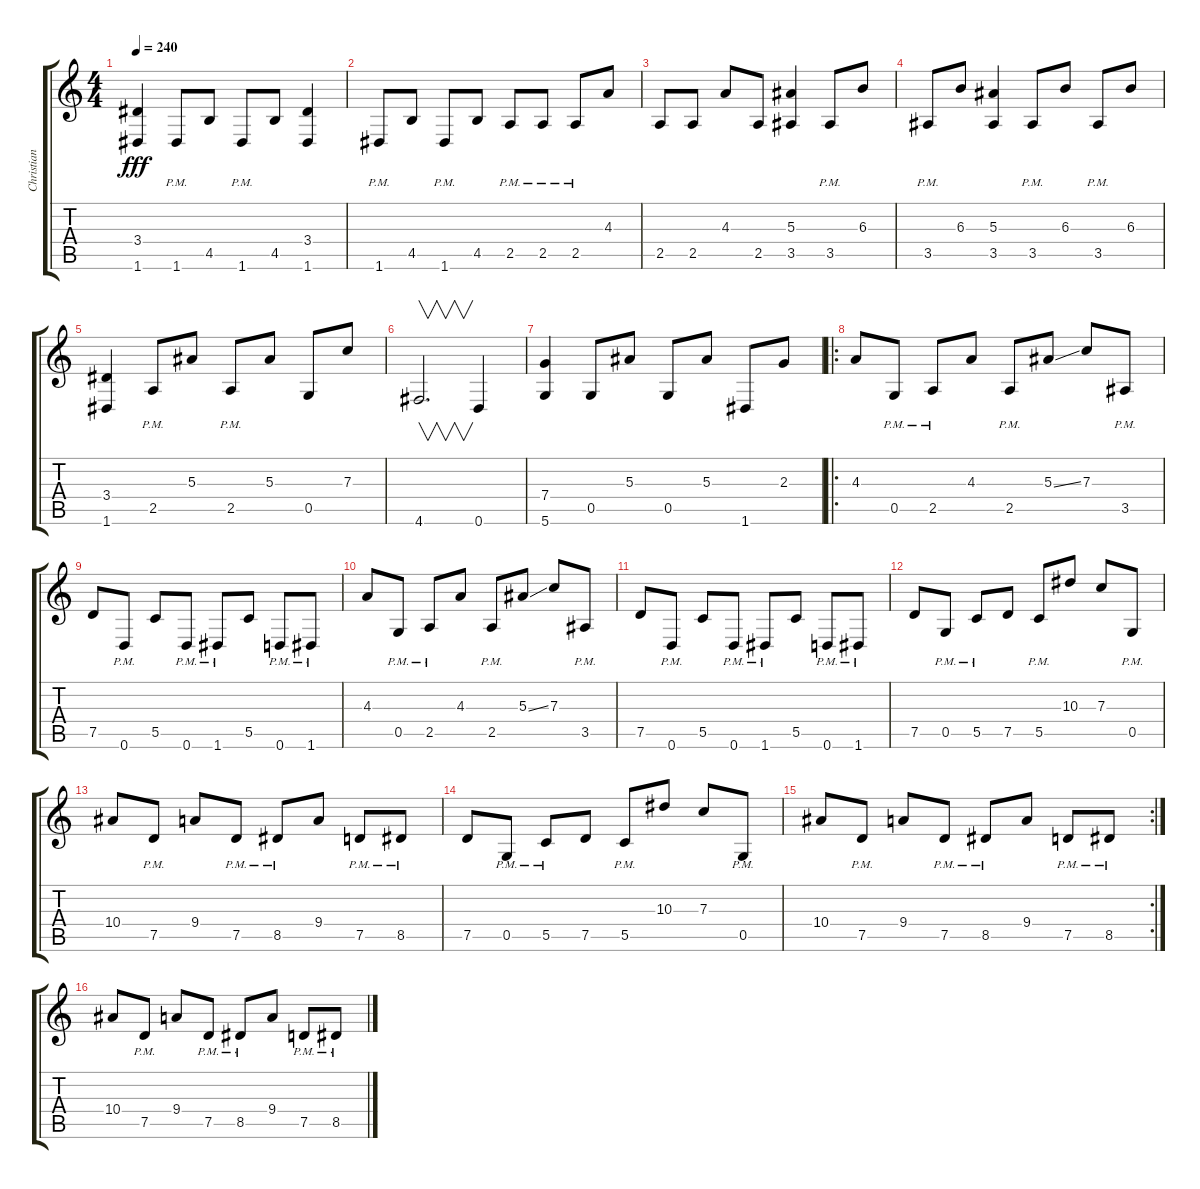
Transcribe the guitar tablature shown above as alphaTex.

\track ("Christian Muenzer" "Christian ") {instrument distortionguitar}
\staff {score tabs}
\tuning (D4 A3 F3 C3 G2 D2) {hide}
\ts (4 4)
\tempo 240
\clef g2
\ks c
(3.4 1.6).4{dy fff} 1.6{pm}.8 4.5.8 1.6{pm}.8 4.5.8 (3.4 1.6).4 |
1.6{pm}.8 4.5.8 1.6{pm}.8 4.5.8 2.5{pm}.8 2.5{pm}.8 2.5{pm}.8 4.3.8 |
2.5.8 2.5.8 4.3.8 2.5.8 (5.3 3.5).4 3.5{pm}.8 6.3.8 |
3.5{pm}.8 6.3.8 (5.3 3.5).4 3.5{pm}.8 6.3.8 3.5{pm}.8 6.3.8 |
(3.4 1.6).4 2.5{pm}.8 5.3.8 2.5{pm}.8 5.3.8 0.5.8 7.3.8 |
4.6.2{v d} 0.6.4 |
(7.4 5.6).4 0.5.8 5.3.8 0.5.8 5.3.8 1.6.8 2.3.8 |
\ro
4.3.8 0.5{pm}.8 2.5{pm}.8 4.3.8 2.5{pm}.8 5.3{ss}.8 7.3.8 3.5{pm}.8 |
7.5.8 0.6{pm}.8 5.5.8 0.6{pm}.8 1.6{pm}.8 5.5.8 0.6{pm}.8 1.6{pm}.8 |
4.3.8 0.5{pm}.8 2.5{pm}.8 4.3.8 2.5{pm}.8 5.3{ss}.8 7.3.8 3.5{pm}.8 |
7.5.8 0.6{pm}.8 5.5.8 0.6{pm}.8 1.6{pm}.8 5.5.8 0.6{pm}.8 1.6{pm}.8 |
7.5.8 0.5{pm}.8 5.5{pm}.8 7.5.8 5.5{pm}.8 10.3.8 7.3.8 0.5{pm}.8 |
10.4.8 7.5{pm}.8 9.4.8 7.5{pm}.8 8.5{pm}.8 9.4.8 7.5{pm}.8 8.5{pm}.8 |
7.5.8 0.5{pm}.8 5.5{pm}.8 7.5.8 5.5{pm}.8 10.3.8 7.3.8 0.5{pm}.8 |
\rc 2
10.4.8 7.5{pm}.8 9.4.8 7.5{pm}.8 8.5{pm}.8 9.4.8 7.5{pm}.8 8.5{pm}.8 |
10.4.8 7.5{pm}.8 9.4.8 7.5{pm}.8 8.5{pm}.8 9.4.8 7.5{pm}.8 8.5{pm}.8
